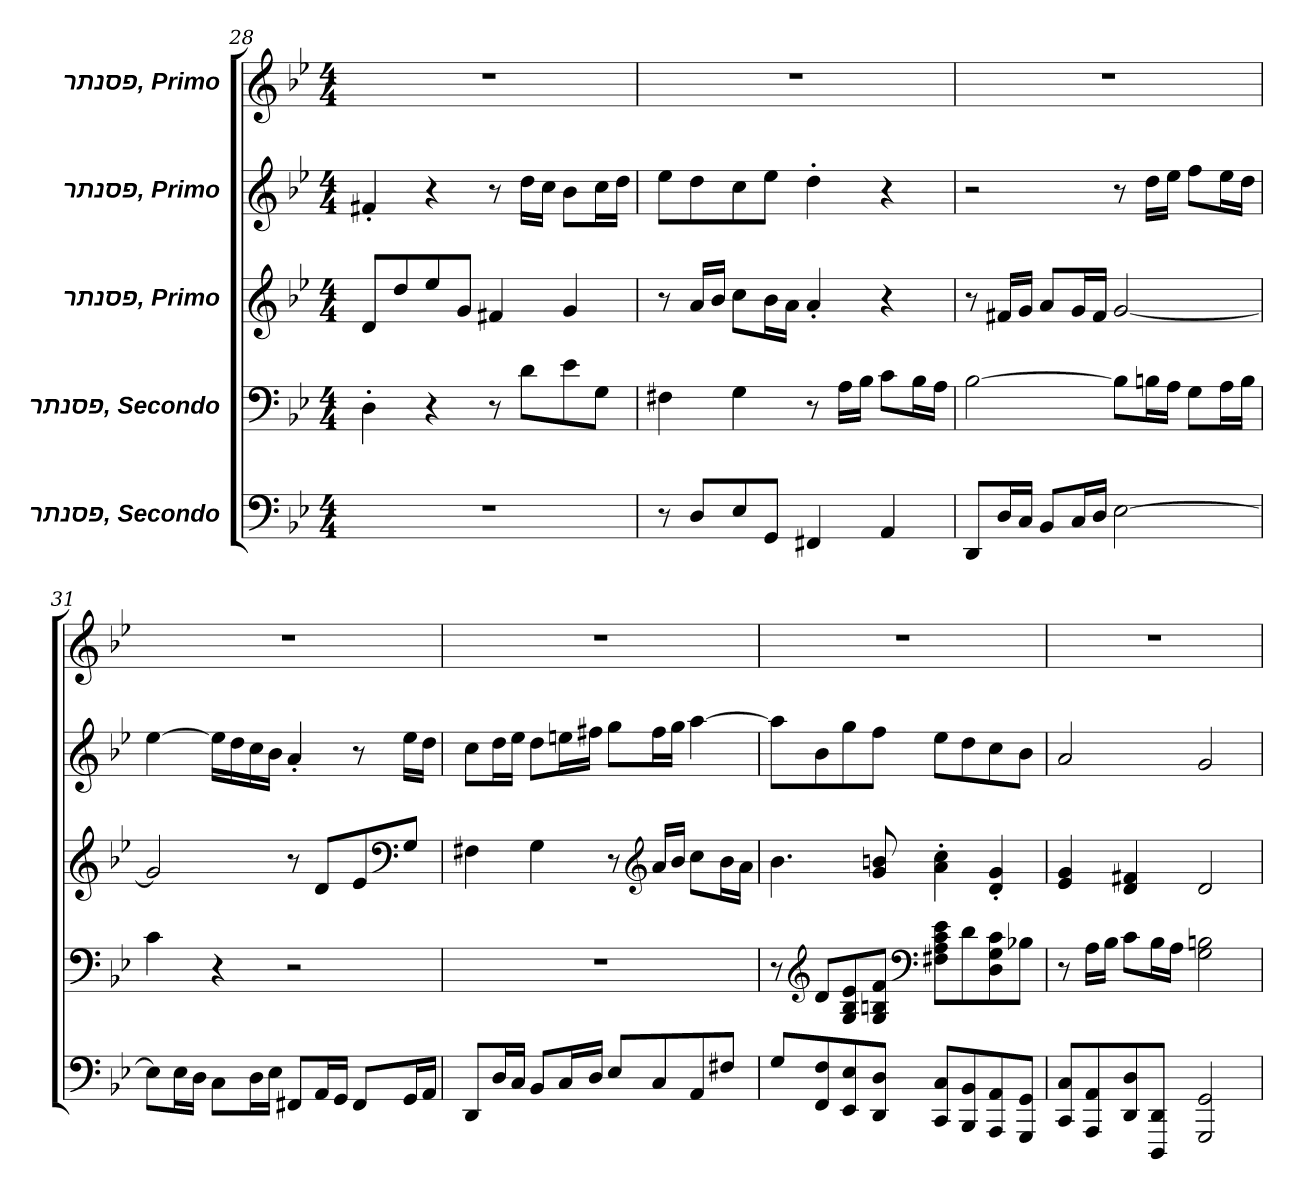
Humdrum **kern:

**kern	**kern	**kern	**kern	**kern
*part5	*part4	*part3	*part2	*part1
*staff5	*staff4	*staff3	*staff2	*staff1
*I"פסנתר, Secondo	*I"פסנתר, Secondo	*I"פסנתר, Primo	*I"פסנתר, Primo	*I"פסנתר, Primo
*clefF4	*clefF4	*clefG2	*clefG2	*clefG2
*k[b-e-]	*k[b-e-]	*k[b-e-]	*k[b-e-]	*k[b-e-]
*M4/4	*M4/4	*M4/4	*M4/4	*M4/4
=28	=28	=28	=28	=28
1r	4D'\	8d/L	4f#X'/	1r
.	.	8dd/	.	.
.	4r	8ee-/	4r	.
.	.	8g/J	.	.
.	8r	4f#X/	8r	.
.	8d\L	.	16dd\LL	.
.	.	.	16cc\JJ	.
.	8e-\	4g/	8b-\L	.
.	8G\J	.	16cc\L	.
.	.	.	16dd\JJ	.
!!LO:LB:g=z
=29	=29	=29	=29	=29
8r	4F#X\	8r	8ee-\L	1r
8D/L	.	16a/LL	8dd\	.
.	.	16b-/JJ	.	.
8E-/	4G\	8cc\L	8cc\	.
8GG/J	.	16b-\L	8ee-\J	.
.	.	16a\JJ	.	.
4FF#X/	8r	4a'/	4dd'\	.
.	16A\LL	.	.	.
.	16B-\JJ	.	.	.
4AA/	8c\L	4r	4r	.
.	16B-\L	.	.	.
.	16A\JJ	.	.	.
=30	=30	=30	=30	=30
8DD/L	[2B-\	8r	2r	1r
16D/L	.	16f#X/LL	.	.
16C/JJ	.	16g/JJ	.	.
8BB-/L	.	8a/L	.	.
16C/L	.	16g/L	.	.
16D/JJ	.	16f#/JJ	.	.
[2E-\	8B-\L]	[2g/	8r	.
.	16Bn\L	.	16dd\LL	.
.	16A\JJ	.	16ee-\JJ	.
.	8G\L	.	8ff\L	.
.	16A\L	.	16ee-\L	.
.	16B\JJ	.	16dd\JJ	.
=31	=31	=31	=31	=31
8E-\L]	4c\	2g/]	[4ee-\	1r
16E-\L	.	.	.	.
16D\JJ	.	.	.	.
8C\L	4r	.	16ee-\LL]	.
.	.	.	16dd\	.
16D\L	.	.	16cc\	.
16E-\JJ	.	.	16b-\JJ	.
8FF#X/L	2r	8r	4a'/	.
16AA/L	.	8d/L	.	.
16GG/JJ	.	.	.	.
8FF#/L	.	8e-/	8r	.
*	*	*clefF4	*	*
16GG/L	.	8G/J	16ee-\LL	.
16AA/JJ	.	.	16dd\JJ	.
!!LO:PB:g=z
=32	=32	=32	=32	=32
8DD/L	1r	4F#X\	8cc\L	1r
16D/L	.	.	16dd\L	.
16C/JJ	.	.	16ee-\JJ	.
8BB-/L	.	4G\	8dd\L	.
16C/L	.	.	16een\L	.
16D/JJ	.	.	16ff#X\JJ	.
8E-/L	.	8r	8gg\L	.
*	*	*clefG2	*	*
8C/	.	16a/LL	16ff#\L	.
.	.	16b-/JJ	16gg\JJ	.
8AA/	.	8cc\L	[4aa\	.
8F#X/J	.	16b-\L	.	.
.	.	16a\JJ	.	.
=33	=33	=33	=33	=33
8G/L	8r	4.b-\	8aa\L]	1r
*	*clefG2	*	*	*
8FF/ 8F/	8d/L	.	8b-\	.
8EE-/ 8E-/	8G/ 8B-/ 8e-/	.	8gg\	.
8DD/ 8D/J	8G/ 8Bn/ 8f/J	8g/ 8bn/	8ff\J	.
*	*clefF4	*	*	*
8CC/ 8C/L	8F#X\ 8A\ 8c\ 8e-\L	4a\' 4cc\'	8ee-\L	.
8BBB-/ 8BB-/	8d\	.	8dd\	.
8AAA/ 8AA/	8D\ 8G\ 8c\	4d/' 4g/'	8cc\	.
8GGG/ 8GG/J	8B-X\J	.	8b-\J	.
=34	=34	=34	=34	=34
8CC/ 8C/L	8r	4e-/ 4g/	2a/	1r
8AAA/ 8AA/	16A\LL	.	.	.
.	16B-\JJ	.	.	.
8DD/ 8D/	8c\L	4d/ 4f#X/	.	.
8DDD/ 8DD/J	16B-\L	.	.	.
.	16A\JJ	.	.	.
2GGG/ 2GG/	2G\ 2Bn\	2d/	2g/	.
=	=	=	=	=
*-	*-	*-	*-	*-
